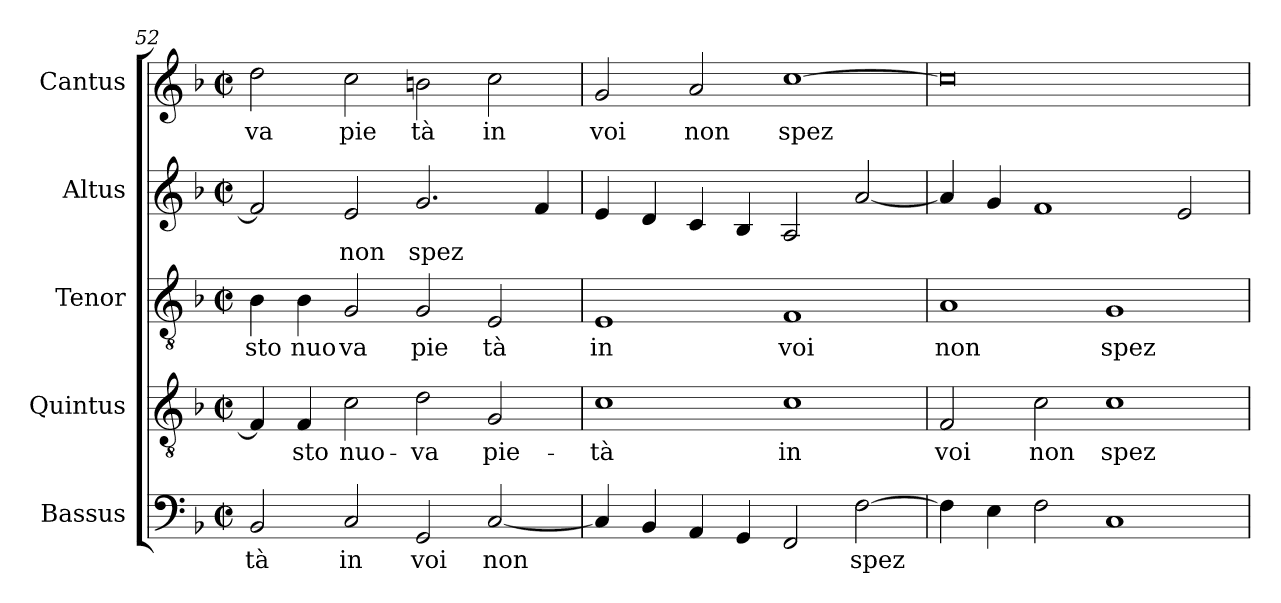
**kern	**text	**kern	**text	**kern	**text	**kern	**text	**kern	**text
*part5	*part5	*part4	*part4	*part3	*part3	*part2	*part2	*part1	*part1
*staff5	*staff5	*staff4	*staff4	*staff3	*staff3	*staff2	*staff2	*staff1	*staff1
*I"Bassus	*	*I"Quintus	*	*I"Tenor	*	*I"Altus	*	*I"Cantus	*
*clefF4	*	*clefGv2	*	*clefGv2	*	*clefG2	*	*clefG2	*
*k[b-]	*	*k[b-]	*	*k[b-]	*	*k[b-]	*	*k[b-]	*
*F:	*	*F:	*	*F:	*	*F:	*	*F:	*
*M2/2	*	*M2/2	*	*M2/2	*	*M2/2	*	*M2/2	*
*met(c|)	*	*met(c|)	*	*met(c|)	*	*met(c|)	*	*met(c|)	*
=52	=52	=52	=52	=52	=52	=52	=52	=52	=52
!	!LO:LY:b:cj	!	!LO:LY:b:cj	!	!LO:LY:b:cj	!	!LO:LY:b:cj	!	!LO:LY:b:cj
2BB-/	tà	4F/]	--	4B-\	sto	2f/]	.	2dd\	va
!	!	!	!LO:LY:b:cj	!	!LO:LY:b:cj	!	!	!	!
.	.	4F/	-sto	4B-\	nuo	.	.	.	.
!	!LO:LY:b:cj	!	!LO:LY:b:cj	!	!LO:LY:b:cj	!	!LO:LY:b:cj	!	!LO:LY:b:cj
2C/	in	2c\	nuo-	2G/	va	2e/	non	2cc\	pie
!	!LO:LY:b:cj	!	!LO:LY:b:cj	!	!LO:LY:b:cj	!	!LO:LY:b:cj	!	!LO:LY:b:cj
2GG/	voi	2d\	-va	2G/	pie	2.g/	spez	2bn\	tà
!	!LO:LY:b:cj	!	!LO:LY:b:cj	!	!LO:LY:b:cj	!	!	!	!LO:LY:b:cj
[<2C/	non	2G/	pie-	2E/	tà	.	.	2cc\	in
!	!	!	!	!	!	!	!LO:LY:b:cj	!	!
.	.	.	.	.	.	4f/	.	.	.
=53	=53	=53	=53	=53	=53	=53	=53	=53	=53
!	!LO:LY:b:cj	!	!LO:LY:b:cj	!	!LO:LY:b:cj	!	!LO:LY:b:cj	!	!LO:LY:b:cj
4C/]	.	1c	-tà	1E	in	4e/	.	2g/	voi
!	!LO:LY:b:cj	!	!	!	!	!	!LO:LY:b:cj	!	!
4BB-/	.	.	.	.	.	4d/	.	.	.
!	!LO:LY:b:cj	!	!	!	!	!	!LO:LY:b:cj	!	!LO:LY:b:cj
4AA/	.	.	.	.	.	4c/	.	2a/	non
!	!LO:LY:b:cj	!	!	!	!	!	!LO:LY:b:cj	!	!
4GG/	.	.	.	.	.	4B-/	.	.	.
!	!LO:LY:b:cj	!	!LO:LY:b:cj	!	!LO:LY:b:cj	!	!LO:LY:b:cj	!	!LO:LY:b:cj
2FF/	.	1c	in	1F	voi	2A/	.	[>1cc	spez
!	!LO:LY:b:cj	!	!	!	!	!	!LO:LY:b:cj	!	!
[>2F\	spez	.	.	.	.	[<2a/	.	.	.
=54	=54	=54	=54	=54	=54	=54	=54	=54	=54
!	!LO:LY:b:cj	!	!LO:LY:b:cj	!	!LO:LY:b:cj	!	!LO:LY:b:cj	!	!LO:LY:b:cj
4F\]	.	2F/	voi	1A	non	4a/]	.	0cc]	.
!	!LO:LY:b:cj	!	!	!	!	!	!LO:LY:b:cj	!	!
4E\	.	.	.	.	.	4g/	.	.	.
!	!LO:LY:b:cj	!	!LO:LY:b:cj	!	!	!	!LO:LY:b:cj	!	!
2F\	.	2c\	non	.	.	1f	.	.	.
!	!LO:LY:b:cj	!	!LO:LY:b:cj	!	!LO:LY:b:cj	!	!	!	!
1C	.	1c	spez-	1G	spez	.	.	.	.
!	!	!	!	!	!	!	!LO:LY:b:cj	!	!
.	.	.	.	.	.	2e/	.	.	.
=	=	=	=	=	=	=	=	=	=
*-	*-	*-	*-	*-	*-	*-	*-	*-	*-
